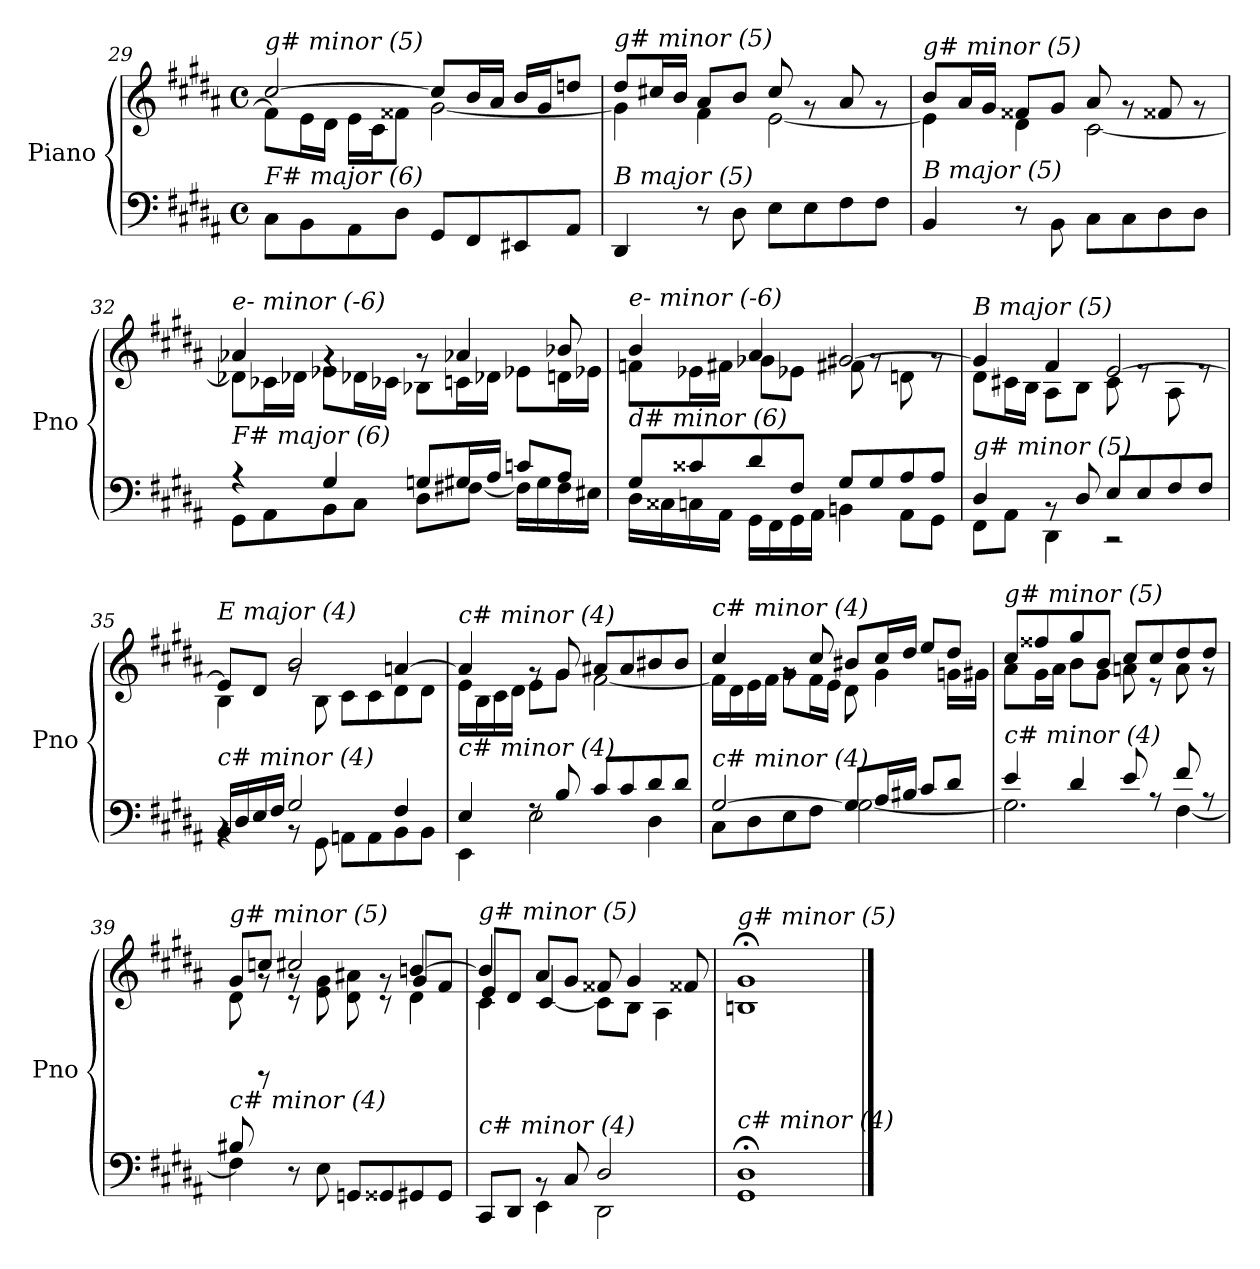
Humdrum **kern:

**kern	**kern
*part1	*part1
*staff2	*staff1
*I"Piano	*
*I'Pno	*
!!LO:LB:g=z
*clefF4	*clefG2
*k[f#c#g#d#a#]	*k[f#c#g#d#a#]
*M4/4	*M4/4
*met(c)	*met(c)
=29	=29
*	*^
!	!LO:TX:i:t=g# minor (5)	!
!LO:TX:i:t=F# major (6)	!	!
8C#\L	[2cc#/	8f#\L]
8BB\	.	16e\L
.	.	16d#\JJ
8AA#\	.	16e\LL
.	.	16c#\J
8D#\J	.	8f##X\J
8GG#/L	8cc#/L]	[2g#\
8FF#/	16b/L	.
.	16a#/JJ	.
8EE#X/	16b/LL	.
.	16g#/J	.
8AA#/J	8ddni/J	.
!!LO:LB:g=z	!!
=30	=30	=30
!	!LO:TX:i:t=g# minor (5)	!
!LO:TX:i:t=B major (5)	!	!
4DD#/	8dd#/L	4g#\]
.	16cc#X/L	.
.	16b/JJ	.
8r	8a#/L	4f#\
8D#\	8b/J	.
8E\L	8cc#/	[2e\
8E\	8rg	.
8F#\	8a#/	.
8F#\J	8rg	.
=31	=31	=31
!	!LO:TX:i:t=g# minor (5)	!
!LO:TX:i:t=B major (5)	!	!
4BB/	8b/L	4e\]
.	16a#/L	.
.	16g#/JJ	.
8r	8f##X/L	4d#\
8BB\	8g#/J	.
8C#\L	8a#/	[2c#\
8C#\	8rg	.
8D#\	8f##X/	.
8D#\J	8rg	.
=32	=32	=32
*^	*	*
!	!	!LO:TX:i:t=e- minor (-6)	!
!LO:TX:i:t=F# major (6)	!	!	!
4r	8GG#\L	4a-Xi/	8d-Xi\L]
.	8AA#\	.	16c-Xi\L
.	.	.	16d-Xi\JJ
4G#/	8BB\	4rg	8e-Xi\L
.	8C#\J	.	16d-Xi\L
.	.	.	16c-Xi\JJ
8Gni/L	8D#\L	8rg	8B-Xi\L
16G#/L	[8F#X\J	4a-Xi/	16cni\L
16A#/JJ	.	.	16d-Xi\JJ
8cni/L	16F#\LL]	.	8e-Xi\L
.	16G#\	.	.
8A#/J	16F#\	8b-Xi/	16dni\L
.	16E#X\JJ	.	16e-Xi\JJ
!!LO:LB:g=z	!!
=33	=33	=33	=33
!	!	!LO:TX:i:t=e- minor (-6)	!
!LO:TX:i:t=d# minor (6)	!	!	!
8G#/L	16D#\LL	4b/	8fni\L
.	16C##X\	.	.
8c##X/	16Cni\	.	16e-Xi\L
.	16AA#\JJ	.	16f#i\JJ
8d#/	16GG#\LL	4a#/	8g-Xi\L
.	16FF#\	.	.
8F#/J	16GG#\	.	8e-Xi\J
.	16AA#\JJ	.	.
8G#/L	4BBn\	[2g#/	8f#Xi\
8G#/	.	.	8rg
8A#/	8AA#\L	.	8dni\
8A#/J	8GG#\J	.	8rg
=34	=34	=34	=34
!	!	!LO:TX:i:t=B major (5)	!
!LO:TX:i:t=g# minor (5)	!	!	!
4D#/	8FF#\L	4g#/]	8d#\L
.	8AA#\J	.	16c#X\L
.	.	.	16B\JJ
8rBB	4DD#\	4f#/	8A#\L
8D#/	.	.	8B\J
8E/L	2r	[2e/	8c#\
8E/	.	.	8re
8F#/	.	.	8A#\
8F#/J	.	.	8re
=35	=35	=35	=35
!	!	!LO:TX:i:t=E major (4)	!
!LO:TX:i:t=c# minor (4)	!	!	!
16BB/LL	4rBB	8e/L]	4B\
16D#/	.	.	.
16E/	.	8d#/J	.
16F#/JJ	.	.	.
2G#/	8rBB	2b/	8rg
.	8GG#\	.	8B\
.	8AAn\L	.	8c#\L
.	8AA\	.	8c#\
4F#/	8BB\	[4an/	8d#\
.	8BB\J	.	8d#\J
!!LO:LB:g=z	!!
=36	=36	=36	=36
!	!	!LO:TX:i:t=c# minor (4)	!
!LO:TX:i:t=c# minor (4)	!	!	!
4E/	4EE\	4a/]	16e\LL
.	.	.	16B\
.	.	.	16c#\
.	.	.	16d#\JJ
8rF	2E\	8rg	8e\L
8B/	.	8g#/	8g#\J
8c#/L	.	8a#X/L	[2f#\
8c#/	.	8a#/	.
8d#/	4D#\	8b#X/	.
8d#/J	.	8b#/J	.
=37	=37	=37	=37
!	!	!LO:TX:i:t=c# minor (4)	!
!LO:TX:i:t=c# minor (4)	!	!	!
[2G#/	8C#\L	4cc#/	16f#\LL]
.	.	.	16d#\
.	8D#\	.	16e\
.	.	.	16f#\JJ
.	8E\	8rg	8g#\L
.	8F#\J	8cc#/	16f#\L
.	.	.	16e\JJ
8G#/L]	[2G#\	8b#X/L	8d#\
16A#/L	.	16cc#/L	4g#\
16B#X/JJ	.	16dd#/JJ	.
8c#/L	.	8ee/L	.
8d#/J	.	8dd#/J	16gni\LL
.	.	.	16g#\JJ
=38	=38	=38	=38
!	!	!LO:TX:i:t=g# minor (5)	!
!LO:TX:i:t=c# minor (4)	!	!	!
4e/	2.G#\]	8cc#/L	8a#\L
.	.	8ff##X/	16g#\L
.	.	.	16a#\JJ
4d#/	.	8gg#/	8b\L
.	.	8b/J	8g#\J
8e/	.	8cc#/L	8an\
8rA	.	8cc#/	8r
8f#/	[4F#\	8dd#/	8a\
8rA	.	8dd#/J	8r
!!LO:PB:g=z
=39	=39	=39	=39
*	*^	*^	*^
!	!	!	!LO:TX:i:t=g# minor (5)	!	!	!
!LO:TX:i:t=c# minor (4)	!	!	!	!	!	!
8B#X/	4ryy	4F#\]	8g#/L	8d#\	8ryy	4ryy
4ryy	.	.	8ccni/J	8rg	8rCC	.
.	8r	2.ryy	2cc#/	8rg	8rc	2.ryy
4ryy	8E\	.	.	8e\ 8g#\	4ryy	.
.	8GGni/L	.	.	8d#\ 8a#X\	.	.
4.ryy	8GG##i/	.	.	8rg	8rc	.
.	8GG#/	.	[4bn/	4d#\	8g#/L	.
.	8GG#/J	.	.	.	8f#/J	.
=40	=40	=40	=40	=40	=40	=40
!	!	!	!LO:TX:i:t=g# minor (5)	!	!	!
!LO:TX:i:t=c# minor (4)	!	!	!	!	!	!
4ryy	8CC#/L	4ryy	4b/]	4c#\	8e/L	4ryy
.	8DD#/J	.	.	.	8d#/J	.
2.ryy	8rBB	4EE\	8a#/L	[4c#/	2.ryy	2.ryy
.	8C#/	.	8g#/J	.	.	.
.	2D#/	2DD#\	8f##X/	8c#\L]	.	.
.	.	.	4g#/	8B\J	.	.
.	.	.	.	4A#\	.	.
.	.	.	8f##X/	.	.	.
*v	*v	*v	*	*	*	*
*	*v	*v	*v	*v
=41	=41
!	!LO:TX:i:t=g# minor (5)
!LO:TX:i:t=c# minor (4)	!
1GG#; 1D#;	1Bn;< 1g#;<
==	==
*-	*-
